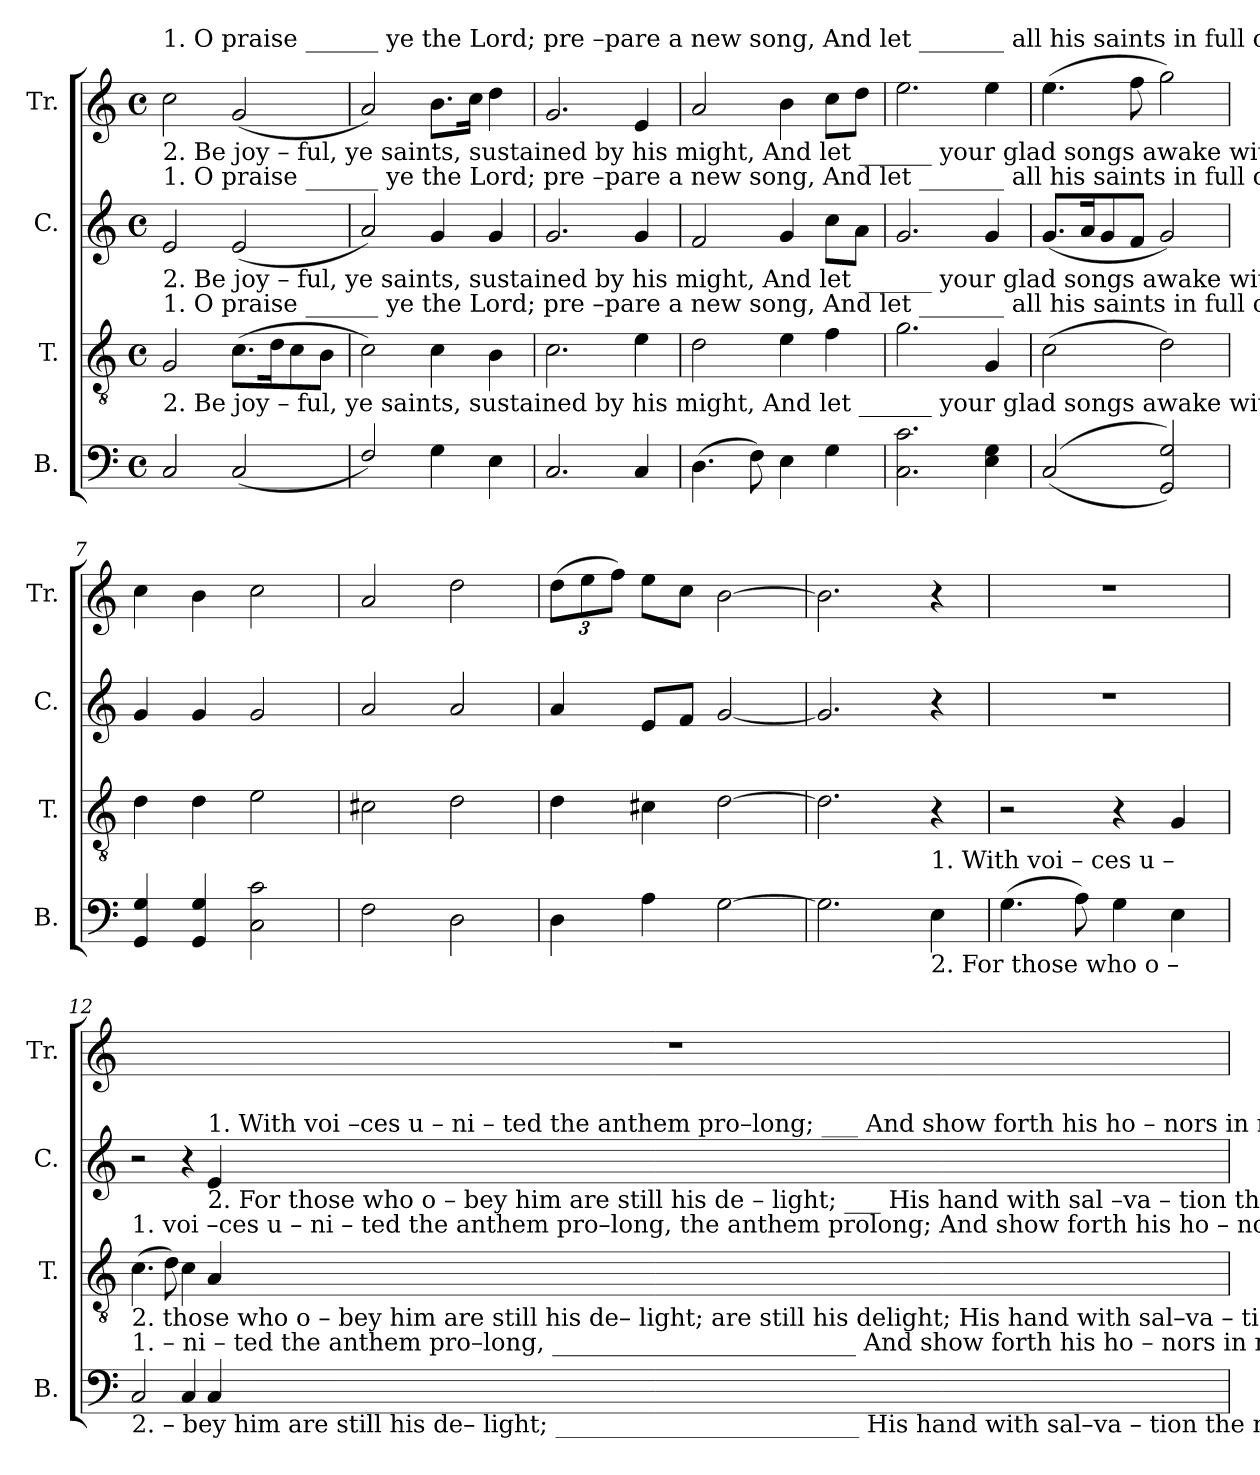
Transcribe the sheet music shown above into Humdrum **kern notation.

**kern	**kern	**kern	**kern
*part4	*part3	*part2	*part1
*staff4	*staff3	*staff2	*staff1
*I"B.	*I"T.	*I"C.	*I"Tr.
*I'B.	*I'T.	*I'C.	*I'Tr.
*clefF4	*clefGv2	*clefG2	*clefG2
*k[]	*k[]	*k[]	*k[]
*M4/4	*M4/4	*M4/4	*M4/4
*met(c)	*met(c)	*met(c)	*met(c)
*MM100	*MM100	*MM100	*MM100
=1	=1	=1	=1
!	!	!	!LO:TX:a:t=1. O   praise ______   ye   the  Lord;  pre –pare   a   new  song,  And let _______  all  his saints  in  full  con  – cert  join;
!	!	!	!LO:TX:b:t=2. Be  joy        –         ful,   ye  saints,  sustained   by  his might,  And let ______ your glad songs awake  with   each morn;
!	!	!LO:TX:a:t=1. O   praise ______   ye   the  Lord;  pre –pare   a   new  song,  And let _______  all  his saints  in  full  con  – cert  join;	!
!	!	!LO:TX:b:t=2. Be  joy        –         ful,   ye  saints,  sustained   by  his might,  And let ______ your glad songs awake  with   each morn;	!
!	!LO:TX:a:t=1. O   praise ______   ye   the  Lord;  pre –pare   a   new  song,  And let _______  all  his saints  in  full  con  – cert  join;                             With	!	!
!	!LO:TX:b:t=2. Be  joy        –         ful,   ye  saints,  sustained   by  his might,  And let ______ your glad songs awake  with   each morn;                            For	!	!
2C/	2G/	2e/	2cc\
(2C/	(8.c\L	(2e/	(2g/
.	16d\K	.	.
.	8c\	.	.
.	8B\J	.	.
=2	=2	=2	=2
2F/)	2c\)	2a/)	2a/)
4G\	4c\	4g/	8.b\L
.	.	.	16cc\Jk
4E\	4B\	4g/	4dd\
=3	=3	=3	=3
2.C/	2.c\	2.g/	2.g/
4C/	4e\	4g/	4e/
=4	=4	=4	=4
(4.D\	2d\	2f/	2a/
8F\)	.	.	.
4E\	4e\	4g/	4b\
4G\	4f\	8cc\L	8cc\L
.	.	8a\J	8dd\J
=5	=5	=5	=5
2.C\ 2.c\	2.g\	2.g/	2.ee\
4E\ 4G\	4G/	4g/	4ee\
=6	=6	=6	=6
(>(2C/	(2c\	(8.g/L	(4.ee\
.	.	16a/K	.
.	.	8g/	.
.	.	8f/J	8ff\
2GG/ 2G/))	2d\)	2g/)	2gg\)
=7	=7	=7	=7
4GG/ 4G/	4d\	4g/	4cc\
4GG/ 4G/	4d\	4g/	4b\
2C\ 2c\	2e\	2g/	2cc\
=8	=8	=8	=8
2F\	2c#X\	2a/	2a/
2D\	2d\	2a/	2dd\
=9	=9	=9	=9
*	*	*	*Xbrackettup
4D\	4d\	4a/	(12dd\L
.	.	.	12ee\
.	.	.	12ff\J)
4A\	4c#X\	8e/L	8ee\L
.	.	8f/J	8cc\J
[2G\	[2d\	[2g/	[2b\
=10	=10	=10	=10
2.G\]	2.d\]	2.g/]	2.b\]
!LO:TX:a:t=1. With voi – ces u –	!	!	!
!LO:TX:b:t=2.  For those who o –	!	!	!
4E\	4r	4r	4r
=11	=11	=11	=11
(4.G\	2r	1r	1r
8A\)	.	.	.
4G\	4r	.	.
4E\	4G/	.	.
=12	=12	=12	=12
!	!LO:TX:a:t=1. voi –ces  u – ni  – ted  the  anthem pro–long, the anthem prolong;  And show forth his ho       –      nors  in  mu    –        –       sic   di –vine.	!	!
!	!LO:TX:b:t=2. those who o – bey him are still his de– light;  are still his  delight;  His   hand  with sal–va      –     tion  the  meek _______   will  a  – dorn.	!	!
!LO:TX:a:t=1. – ni – ted  the  anthem pro–long, _________________________  And  show forth his ho       –      nors  in  mu    –        –       sic   di –vine.	!	!	!
!LO:TX:b:t=2. – bey him are  still  his de– light; _________________________  His   hand  with sal–va      –     tion  the  meek _______   will  a  – dorn.	!	!	!
2C/	(4.c\	2r	1r
.	8d\)	.	.
4C/	4c\	4r	.
!	!	!LO:TX:a:t=1. With voi –ces  u – ni  – ted  the  anthem pro–long; ___   And  show forth his  ho        –       nors  in  mu    –        –       sic   di –vine.	!
!	!	!LO:TX:b:t=2. For those who o – bey  him  are still his de – light; ___   His   hand  with sal –va        –       tion  the  meek _______  will  a  – dorn.	!
4C/	4A/	4e/	.
=	=	=	=
*-	*-	*-	*-
